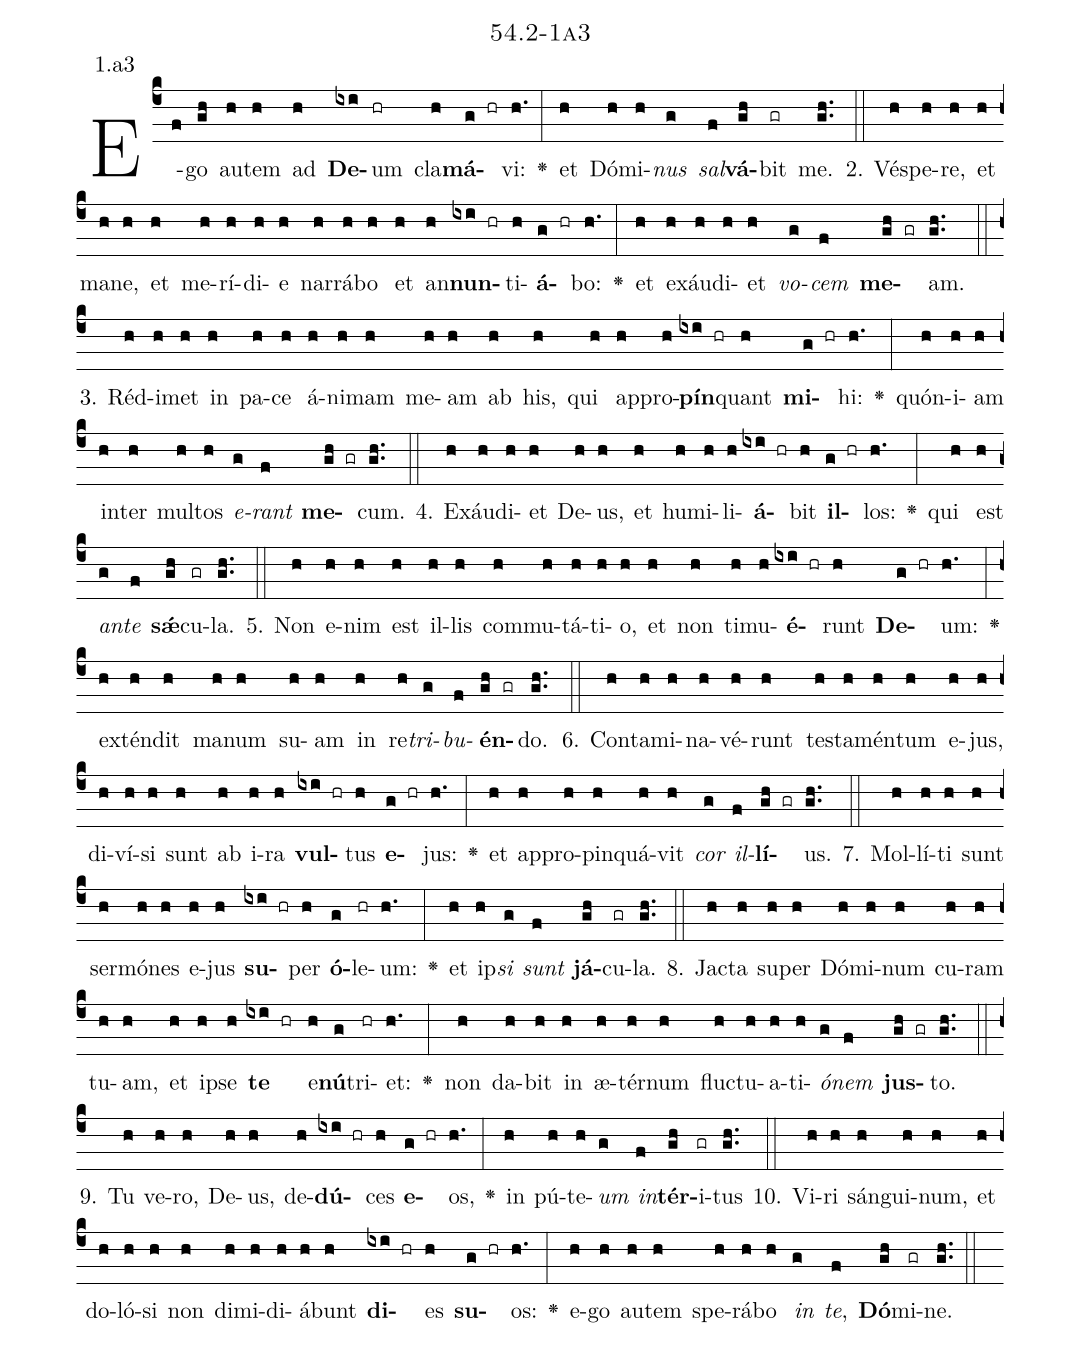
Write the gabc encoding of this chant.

name: 54.2-1a3;
annotation: 1.a3;
%%
(c4)E(f)go(gh) au(h)tem(h) ad(h) <b>De</b>(ixi)um(hr) cla(h)<b>má</b>(g hr)vi:(h.) <v>\greheightstar</v>(:) et(h) Dó(h)mi(h)<i>nus</i>(g) <i>sal</i>(f)<b>vá</b>(gh)bit(gr) me.(gh..) (::)
2. Vés(h)pe(h)re,(h) et(h) ma(h)ne,(h) et(h) me(h)rí(h)di(h)e(h) nar(h)rá(h)bo(h) et(h) an(h)<b>nun</b>(ixi hr)ti(h)<b>á</b>(g hr)bo:(h.) <v>\greheightstar</v>(:) et(h) ex(h)áu(h)di(h)et(h) <i>vo</i>(g)<i>cem</i>(f) <b>me</b>(gh gr)am.(gh..) (::)
3. Réd(h)i(h)met(h) in(h) pa(h)ce(h) á(h)ni(h)mam(h) me(h)am(h) ab(h) his,(h) qui(h) ap(h)pro(h)<b>pín</b>(ixi hr)quant(h) <b>mi</b>(g hr)hi:(h.) <v>\greheightstar</v>(:) quón(h)i(h)am(h) in(h)ter(h) mul(h)tos(h) <i>e</i>(g)<i>rant</i>(f) <b>me</b>(gh gr)cum.(gh..) (::)
4. Ex(h)áu(h)di(h)et(h) De(h)us,(h) et(h) hu(h)mi(h)li(h)<b>á</b>(ixi hr)bit(h) <b>il</b>(g hr)los:(h.) <v>\greheightstar</v>(:) qui(h) est(h) <i>an</i>(g)<i>te</i>(f) <b>sǽ</b>(gh)cu(gr)la.(gh..) (::)
5. Non(h) e(h)nim(h) est(h) il(h)lis(h) com(h)mu(h)tá(h)ti(h)o,(h) et(h) non(h) ti(h)mu(h)<b>é</b>(ixi hr)runt(h) <b>De</b>(g hr)um:(h.) <v>\greheightstar</v>(:) ex(h)tén(h)dit(h) ma(h)num(h) su(h)am(h) in(h) re(h)<i>tri</i>(g)<i>bu</i>(f)<b>én</b>(gh gr)do.(gh..) (::)
6. Con(h)ta(h)mi(h)na(h)vé(h)runt(h) tes(h)ta(h)mén(h)tum(h) e(h)jus,(h) di(h)ví(h)si(h) sunt(h) ab(h) i(h)ra(h) <b>vul</b>(ixi hr)tus(h) <b>e</b>(g hr)jus:(h.) <v>\greheightstar</v>(:) et(h) ap(h)pro(h)pin(h)quá(h)vit(h) <i>cor</i>(g) <i>il</i>(f)<b>lí</b>(gh gr)us.(gh..) (::)
7. Mol(h)lí(h)ti(h) sunt(h) ser(h)mó(h)nes(h) e(h)jus(h) <b>su</b>(ixi hr)per(h) <b>ó</b>(g)le(hr)um:(h.) <v>\greheightstar</v>(:) et(h) ip(h)<i>si</i>(g) <i>sunt</i>(f) <b>já</b>(gh)cu(gr)la.(gh..) (::)
8. Jac(h)ta(h) su(h)per(h) Dó(h)mi(h)num(h) cu(h)ram(h) tu(h)am,(h) et(h) ip(h)se(h) <b>te</b>(ixi hr) e(h)<b>nú</b>(g)tri(hr)et:(h.) <v>\greheightstar</v>(:) non(h) da(h)bit(h) in(h) æ(h)tér(h)num(h) fluc(h)tu(h)a(h)ti(h)<i>ó</i>(g)<i>nem</i>(f) <b>jus</b>(gh gr)to.(gh..) (::)
9. Tu(h) ve(h)ro,(h) De(h)us,(h) de(h)<b>dú</b>(ixi hr)ces(h) <b>e</b>(g hr)os,(h.) <v>\greheightstar</v>(:) in(h) pú(h)te(h)<i>um</i>(g) <i>in</i>(f)<b>tér</b>(gh)i(gr)tus(gh..) (::)
10. Vi(h)ri(h) sán(h)gui(h)num,(h) et(h) do(h)ló(h)si(h) non(h) di(h)mi(h)di(h)á(h)bunt(h) <b>di</b>(ixi hr)es(h) <b>su</b>(g hr)os:(h.) <v>\greheightstar</v>(:) e(h)go(h) au(h)tem(h) spe(h)rá(h)bo(h) <i>in</i>(g) <i>te</i>,(f) <b>Dó</b>(gh)mi(gr)ne.(gh..) (::)
